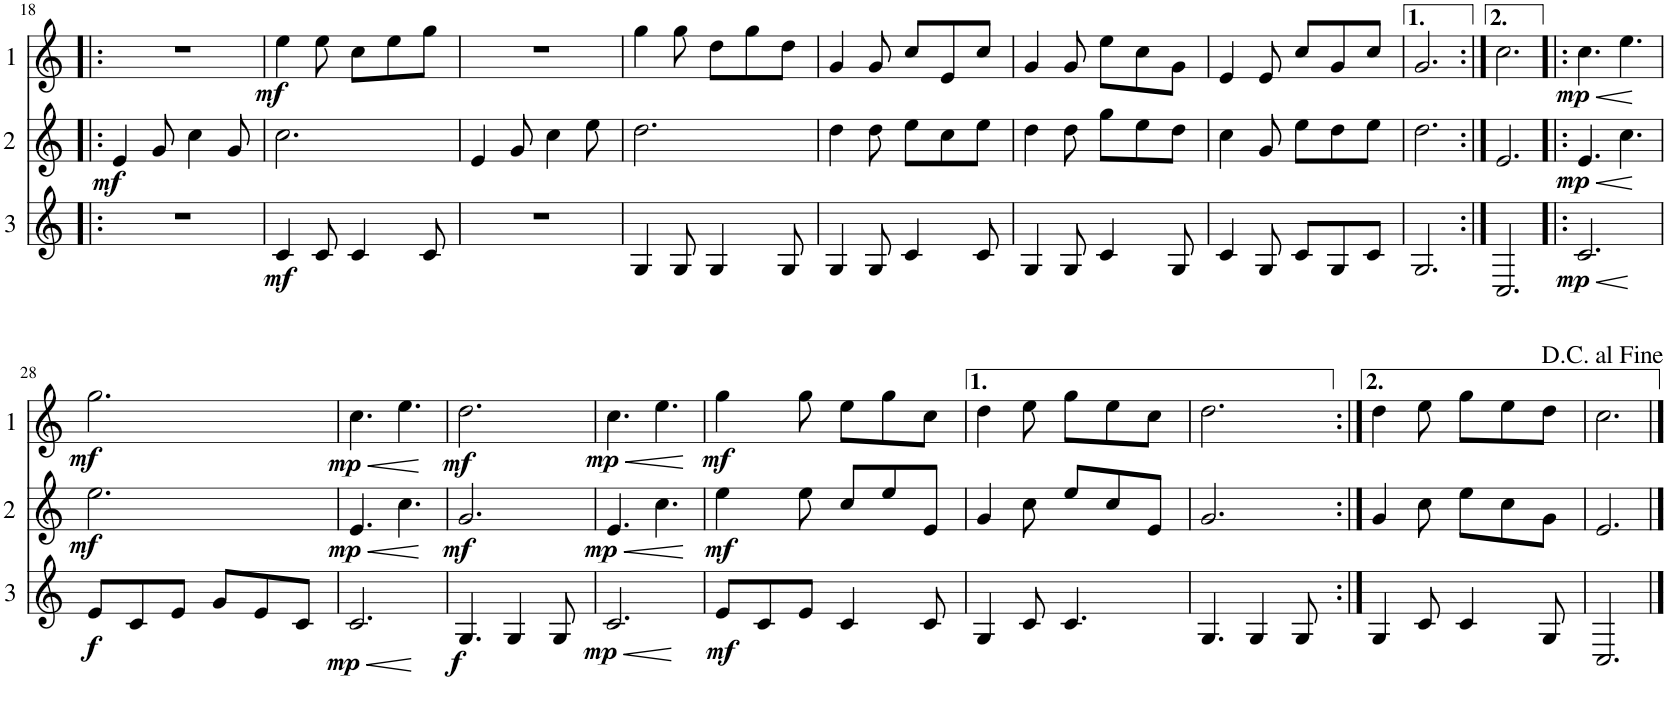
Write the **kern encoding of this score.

**kern	**dynam	**kern	**dynam	**kern	**dynam
*part3	*part3	*part2	*part2	*part1	*part1
*staff3	*staff3	*staff2	*staff2	*staff1	*staff1
*I"Cor 3	*	*I"Cor 2	*	*I"Cor 1	*
!!LO:PB:g=z
*clefG2	*	*clefG2	*	*clefG2	*
*Trd4c7	*	*Trd4c7	*	*Trd4c7	*
*k[]	*	*k[]	*	*k[]	*
*M6/8	*	*M6/8	*	*M6/8	*
=18!|:	=18!|:	=18!|:	=18!|:	=18!|:	=18!|:
!	!	!	!LO:DY:b	!	!
2.r	.	4e/	mf	2.r	.
.	.	8g/	.	.	.
.	.	4cc\	.	.	.
.	.	8g/	.	.	.
=19	=19	=19	=19	=19	=19
!	!LO:DY:b	!	!	!	!LO:DY:b
4c/	mf	2.cc\	.	4ee\	mf
8c/	.	.	.	8ee\	.
4c/	.	.	.	8cc\L	.
.	.	.	.	8ee\	.
8c/	.	.	.	8gg\J	.
=20	=20	=20	=20	=20	=20
2.r	.	4e/	.	2.r	.
.	.	8g/	.	.	.
.	.	4cc\	.	.	.
.	.	8ee\	.	.	.
=21	=21	=21	=21	=21	=21
4G/	.	2.dd\	.	4gg\	.
8G/	.	.	.	8gg\	.
4G/	.	.	.	8dd\L	.
.	.	.	.	8gg\	.
8G/	.	.	.	8dd\J	.
=22	=22	=22	=22	=22	=22
4G/	.	4dd\	.	4g/	.
8G/	.	8dd\	.	8g/	.
4c/	.	8ee\L	.	8cc/L	.
.	.	8cc\	.	8e/	.
8c/	.	8ee\J	.	8cc/J	.
=23	=23	=23	=23	=23	=23
4G/	.	4dd\	.	4g/	.
8G/	.	8dd\	.	8g/	.
4c/	.	8gg\L	.	8ee\L	.
.	.	8ee\	.	8cc\	.
8G/	.	8dd\J	.	8g\J	.
=24	=24	=24	=24	=24	=24
4c/	.	4cc\	.	4e/	.
8G/	.	8g/	.	8e/	.
8c/L	.	8ee\L	.	8cc/L	.
8G/	.	8dd\	.	8g/	.
8c/J	.	8ee\J	.	8cc/J	.
=25	=25	=25	=25	=25	=25
2.G/	.	2.dd\	.	2.g/	.
=26:|!	=26:|!	=26:|!	=26:|!	=26:|!	=26:|!
2.C/	.	2.e/	.	2.cc\	.
=27!|:	=27!|:	=27!|:	=27!|:	=27!|:	=27!|:
!	!LO:HP:b	!	!LO:HP:b	!	!LO:HP:b
!	!LO:DY:n=1:b	!	!LO:DY:n=1:b	!	!LO:DY:n=1:b
2.c/	< mp	4.e/	< mp	4.cc\	< mp
.	.	4.cc\	.	4.ee\	.
.	[	.	[	.	[
!!LO:LB:g=z
=28	=28	=28	=28	=28	=28
!	!LO:DY:b	!	!LO:DY:b	!	!LO:DY:b
8e/L	f	2.ee\	mf	2.gg\	mf
8c/	.	.	.	.	.
8e/J	.	.	.	.	.
8g/L	.	.	.	.	.
8e/	.	.	.	.	.
8c/J	.	.	.	.	.
=29	=29	=29	=29	=29	=29
!	!LO:HP:b	!	!LO:HP:b	!	!LO:HP:b
!	!LO:DY:n=1:b	!	!LO:DY:n=1:b	!	!LO:DY:n=1:b
2.c/	< mp	4.e/	< mp	4.cc\	< mp
.	.	4.cc\	.	4.ee\	.
.	[	.	[	.	[
=30	=30	=30	=30	=30	=30
!	!LO:DY:b	!	!LO:DY:b	!	!LO:DY:b
4.G/	f	2.g/	mf	2.dd\	mf
4G/	.	.	.	.	.
8G/	.	.	.	.	.
=31	=31	=31	=31	=31	=31
!	!LO:HP:b	!	!LO:HP:b	!	!LO:HP:b
!	!LO:DY:n=1:b	!	!LO:DY:n=1:b	!	!LO:DY:n=1:b
2.c/	< mp	4.e/	< mp	4.cc\	< mp
.	.	4.cc\	.	4.ee\	.
.	[	.	[	.	[
=32	=32	=32	=32	=32	=32
!	!LO:DY:b	!	!LO:DY:b	!	!LO:DY:b
8e/L	mf	4ee\	mf	4gg\	mf
8c/	.	.	.	.	.
8e/J	.	8ee\	.	8gg\	.
4c/	.	8cc/L	.	8ee\L	.
.	.	8ee/	.	8gg\	.
8c/	.	8e/J	.	8cc\J	.
=33	=33	=33	=33	=33	=33
4G/	.	4g/	.	4dd\	.
8c/	.	8cc\	.	8ee\	.
4.c/	.	8ee/L	.	8gg\L	.
.	.	8cc/	.	8ee\	.
.	.	8e/J	.	8cc\J	.
=34	=34	=34	=34	=34	=34
4.G/	.	2.g/	.	2.dd\	.
4G/	.	.	.	.	.
8G/	.	.	.	.	.
=35:|!	=35:|!	=35:|!	=35:|!	=35:|!	=35:|!
4G/	.	4g/	.	4dd\	.
8c/	.	8cc\	.	8ee\	.
4c/	.	8ee\L	.	8gg\L	.
.	.	8cc\	.	8ee\	.
8G/	.	8g\J	.	8dd\J	.
=36	=36	=36	=36	=36	=36
2.C/	.	2.e/	.	2.cc\	.
==	==	==	==	==	==
*-	*-	*-	*-	*-	*-
